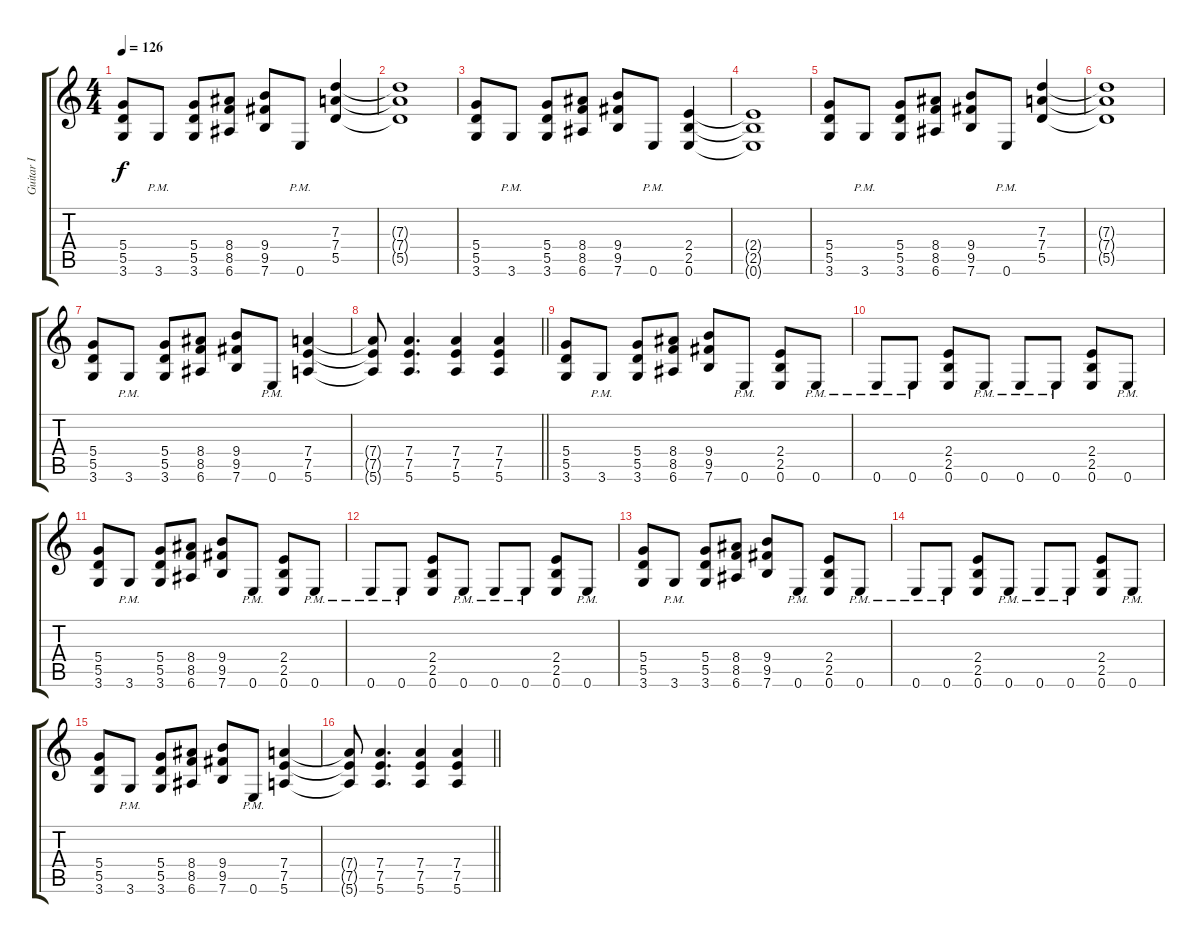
\track ("Guitar I" "Guitar I") {instrument distortionguitar}
\staff {score tabs}
\tuning (E4 B3 G3 D3 A2 E2) {hide}
\ts (4 4)
\tempo 126
\clef g2
\ks c
(5.4 5.5 3.6).8{dy f} 3.6{pm}.8 (5.4 5.5 3.6).8 (8.4 8.5 6.6).8 (9.4 9.5 7.6).8 0.6{pm}.8 (7.3 7.4 5.5).4 |
(7.3{t} 7.4{t} 5.5{t}).1 |
(5.4 5.5 3.6).8 3.6{pm}.8 (5.4 5.5 3.6).8 (8.4 8.5 6.6).8 (9.4 9.5 7.6).8 0.6{pm}.8 (2.4 2.5 0.6).4 |
(2.4{t} 2.5{t} 0.6{t}).1 |
(5.4 5.5 3.6).8 3.6{pm}.8 (5.4 5.5 3.6).8 (8.4 8.5 6.6).8 (9.4 9.5 7.6).8 0.6{pm}.8 (7.3 7.4 5.5).4 |
(7.3{t} 7.4{t} 5.5{t}).1 |
(5.4 5.5 3.6).8 3.6{pm}.8 (5.4 5.5 3.6).8 (8.4 8.5 6.6).8 (9.4 9.5 7.6).8 0.6{pm}.8 (7.4 7.5 5.6).4 |
\barLineRight lightlight
(7.4{t} 7.5{t} 5.6{t}).8 (7.4 7.5 5.6).4{d} (7.4 7.5 5.6).4 (7.4 7.5 5.6).4 |
(5.4 5.5 3.6).8 3.6{pm}.8 (5.4 5.5 3.6).8 (8.4 8.5 6.6).8 (9.4 9.5 7.6).8 0.6{pm}.8 (2.4 2.5 0.6).8 0.6{pm}.8 |
0.6{pm}.8 0.6{pm}.8 (2.4 2.5 0.6).8 0.6{pm}.8 0.6{pm}.8 0.6{pm}.8 (2.4 2.5 0.6).8 0.6{pm}.8 |
(5.4 5.5 3.6).8 3.6{pm}.8 (5.4 5.5 3.6).8 (8.4 8.5 6.6).8 (9.4 9.5 7.6).8 0.6{pm}.8 (2.4 2.5 0.6).8 0.6{pm}.8 |
0.6{pm}.8 0.6{pm}.8 (2.4 2.5 0.6).8 0.6{pm}.8 0.6{pm}.8 0.6{pm}.8 (2.4 2.5 0.6).8 0.6{pm}.8 |
(5.4 5.5 3.6).8 3.6{pm}.8 (5.4 5.5 3.6).8 (8.4 8.5 6.6).8 (9.4 9.5 7.6).8 0.6{pm}.8 (2.4 2.5 0.6).8 0.6{pm}.8 |
0.6{pm}.8 0.6{pm}.8 (2.4 2.5 0.6).8 0.6{pm}.8 0.6{pm}.8 0.6{pm}.8 (2.4 2.5 0.6).8 0.6{pm}.8 |
(5.4 5.5 3.6).8 3.6{pm}.8 (5.4 5.5 3.6).8 (8.4 8.5 6.6).8 (9.4 9.5 7.6).8 0.6{pm}.8 (7.4 7.5 5.6).4 |
\barLineRight lightlight
(7.4{t} 7.5{t} 5.6{t}).8 (7.4 7.5 5.6).4{d} (7.4 7.5 5.6).4 (7.4 7.5 5.6).4
